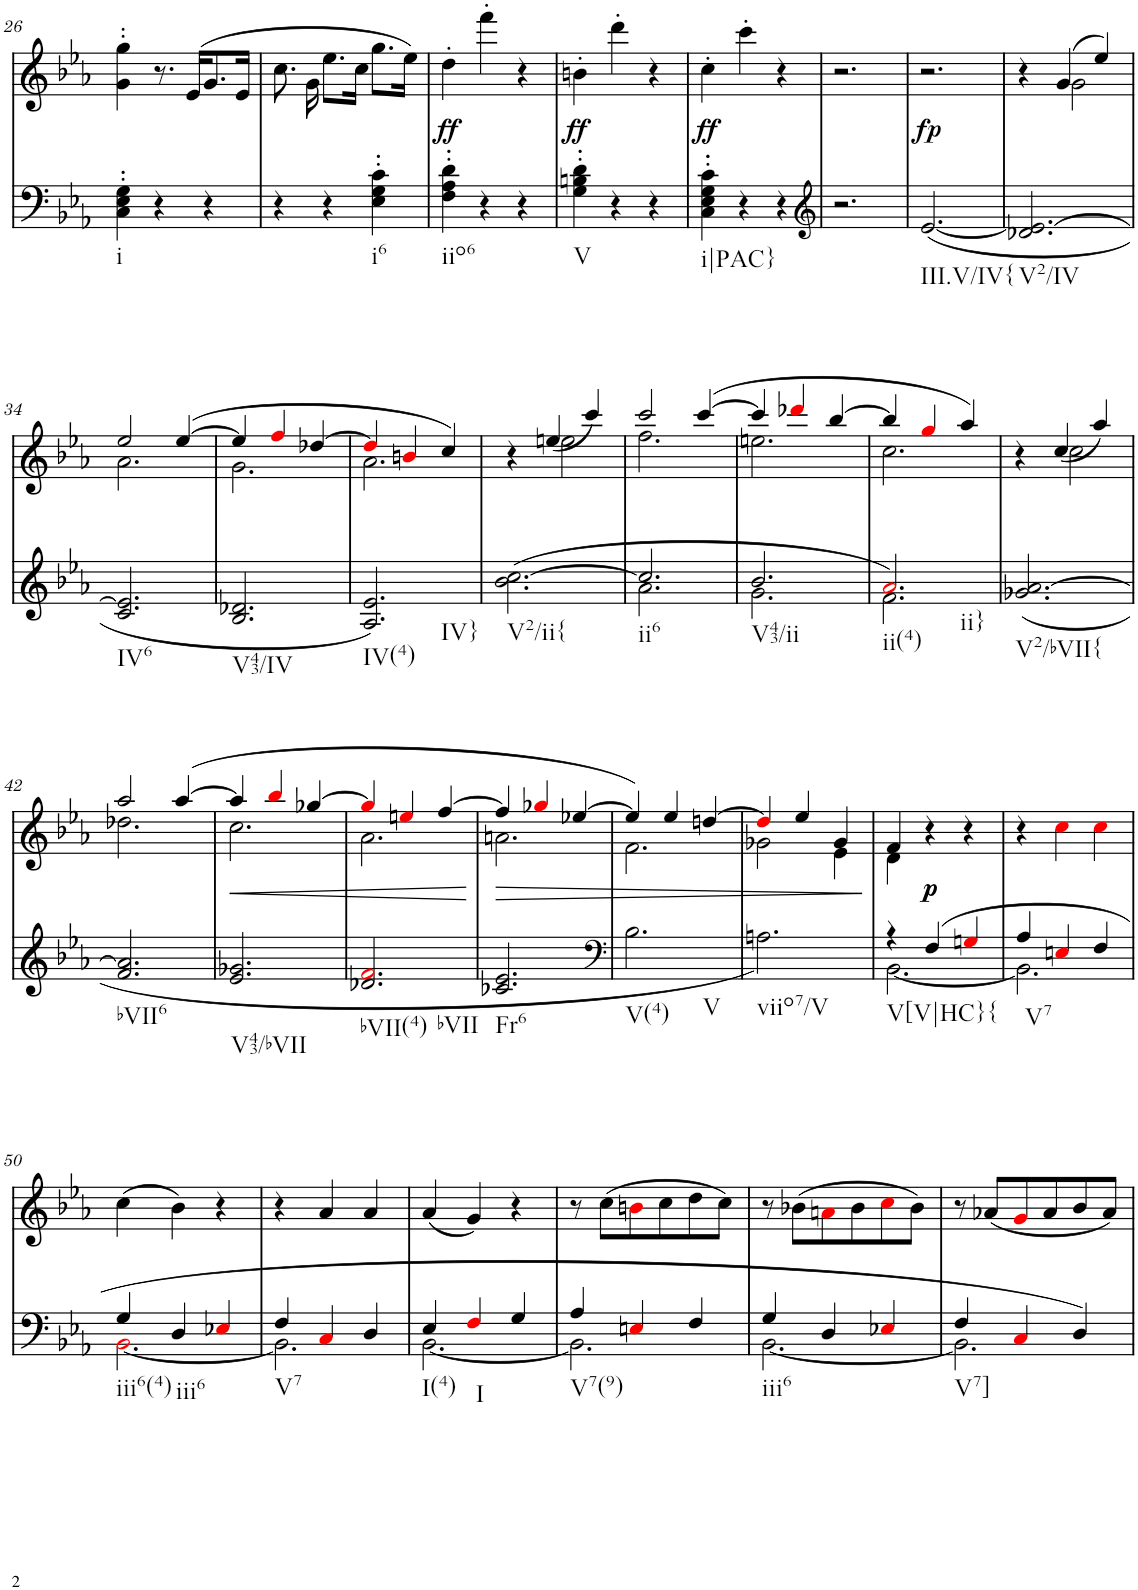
**kern	**kern	**dynam
*part2	*part1	*part1
*staff2	*staff1	*staff1
*I"piano	*I"piano	*
*I'Pno	*I'Pno	*
!!LO:PB:g=z
*clefF4	*clefG2	*
*k[b-e-a-]	*k[b-e-a-]	*
*c:	*c:	*
*M3/4	*M3/4	*
=26	=26	=26
!LO:TX:b:t=i	!	!
4C\' 4E-\' 4G\'	4g\' 4gg\'	.
4r	8.r	.
.	(16e-/KL	.
4r	8.g/	.
.	16e-/Jk	.
=27	=27	=27
4r	8.cc\	.
.	16g\	.
4r	8.ee-\L	.
.	16cc\Jk	.
!LO:TX:b:t=i6	!	!
4E-\' 4G\' 4c\'	8.gg\L	.
.	16ee-\Jk)	.
=28	=28	=28
!LO:TX:b:t=iio6	!	!
!	!	!LO:DY:b
4F\' 4A-\' 4d\'	4dd'\	ff
4r	4fff'\	.
4r	4r	.
=29	=29	=29
!LO:TX:b:t=V	!	!
!	!	!LO:DY:b
4G\' 4Bn\' 4d\'	4bn'\	ff
4r	4ddd'\	.
4r	4r	.
=30	=30	=30
!LO:TX:b:t=i|PAC}	!	!
!	!	!LO:DY:b
4C\' 4E-\' 4G\' 4c\'	4cc'\	ff
4r	4ccc'\	.
4r	4r	.
=31	=31	=31
*clefG2	*	*
2.r	2.r	.
=32	=32	=32
!LO:TX:b:t=III.V/IV{	!	!
!	!	!LO:DY:b
([2.e-/	2.r	fp
=33	=33	=33
*	*^	*
!LO:TX:b:t=V2/IV	!	!	!
2.d-X/ 2.e-/_	4r	4ryy	.
.	(4g/	2g\	.
.	4ee-/)	.	.
!!LO:LB:g=z	!!
=34	=34	=34	=34
!LO:TX:b:t=IV6	!	!	!
2.c/ 2.e-/]	2ee-/	2.a-\	.
.	([4ee-/	.	.
=35	=35	=35	=35
!LO:TX:b:t=V43/IV	!	!	!
2.B-/ 2.d-X/	4ee-/]	2.g\	.
.	4ffi/	.	.
.	[4dd-X/	.	.
=36	=36	=36	=36
!LO:TX:b:t=IV(4)	!	!	!
!LO:TX:b:t=IV}	!	!	!
2.A-/ 2.e-/)	4dd-i/]	2.a-\	.
.	4bni/	.	.
.	4cc/)	.	.
=37	=37	=37	=37
!LO:TX:b:t=V2/ii{	!	!	!
(2.b-\ [>2.cc\	4r	4ryy	.
.	2een\	(4ee/	.
.	.	4ccc/)	.
=38	=38	=38	=38
*^	*	*	*
!LO:TX:b:t=ii6	!	!	!	!
2.cc/]	2.a-\	2ccc/	2.ff\	.
.	.	([4ccc/	.	.
=39	=39	=39	=39	=39
!LO:TX:b:t=V43/ii	!	!	!	!
2.b-/	2.g\	4ccc/]	2.een\	.
.	.	4ddd-Xi/	.	.
.	.	[4bb-/	.	.
=40	=40	=40	=40	=40
!LO:TX:b:t=ii(4)	!	!	!	!
!LO:TX:b:t=ii}	!	!	!	!
2.a-i/)	2.f\	4bb-/]	2.cc\	.
.	.	4ggi/	.	.
.	.	4aa-/)	.	.
*v	*v	*	*	*
=41	=41	=41	=41
!LO:TX:b:t=V2/bVII{	!	!	!
(<2.g-X/ [2.a-/	4r	4ryy	.
.	2cc\	(4cc/	.
.	.	4aa-/)	.
!!LO:LB:g=z	!!
=42	=42	=42	=42
!LO:TX:b:t=bVII6	!	!	!
2.f/ 2.a-/]	2aa-/	2.dd-X\	.
.	([4aa-/	.	.
=43	=43	=43	=43
!LO:TX:b:t=V43/bVII	!	!	!
!	!	!	!LO:HP:b
2.e-/ 2.g-X/	4aa-/]	2.cc\	<
.	4bb-i/	.	.
.	[4gg-X/	.	.
=44	=44	=44	=44
!LO:TX:b:t=bVII(4)	!	!	!
!LO:TX:b:t=bVII	!	!	!
2.d-X/ 2.fi/	4gg-i/]	2.a-\	.
.	4eeni/	.	.
.	[4ff/	.	.
*	*v	*v	*
.	.	[
=45	=45	=45
!LO:TX:b:t=Fr6	!	!
!	!	!LO:HP:b
*	*^	*
2.c-X/ 2.e-/	4ff/]	2.an\	>
.	4gg-Xi/	.	.
.	[4ee-X/	.	.
=46	=46	=46	=46
*clefF4	*	*	*
!LO:TX:b:t=V(4)	!	!	!
!LO:TX:b:t=V	!	!	!
2.B-\	4ee-/])	2.f\	.
.	4ee-/	.	.
.	[4ddn/	.	.
=47	=47	=47	=47
!LO:TX:b:t=viio7/V	!	!	!
2.An\)	4ddi/]	2g-X\	.
.	4ee-/	.	.
.	4g-/	4e-\	.
*	*v	*v	*
.	.	]
=48	=48	=48
*^	*^	*
!LO:TX:b:t=V[V|HC}{	!	!	!	!
4r	[2.BB-\	4f/	4d\	.
!	!	!	!	!LO:DY:b
!	!	!	!	!LO:DY:n=1:b
(4F/	.	4r	2ryy	p p
4Gni/	.	4r	.	.
*	*	*v	*v	*
=49	=49	=49	=49
!LO:TX:b:t=V7	!	!	!
4A-/	2.BB-\]	4r	.
4Eni/	.	4cci\	.
4F/	.	4cci\	.
!!LO:LB:g=z
=50	=50	=50	=50
!LO:TX:b:t=iii6(4)	!	!	!
4G/	[2.BB-i\	(4cc\	.
!LO:TX:b:t=iii6	!	!	!
4D/	.	4b-\)	.
4E-Xi/	.	4r	.
=51	=51	=51	=51
!LO:TX:b:t=V7	!	!	!
4F/	2.BB-\]	4r	.
4Ci/	.	4a-/	.
4D/	.	4a-/	.
=52	=52	=52	=52
!LO:TX:b:t=I(4)	!	!	!
4E-/	[2.BB-\	(4a-/	.
!LO:TX:b:t=I	!	!	!
4Fi/	.	4g/)	.
4G/	.	4r	.
=53	=53	=53	=53
!LO:TX:b:t=V7(9)	!	!	!
4A-/	2.BB-\]	8r	.
.	.	(8cc\L	.
4Eni/	.	8bni\	.
.	.	8cc\	.
4F/	.	8dd\	.
.	.	8cc\J)	.
=54	=54	=54	=54
!LO:TX:b:t=iii6	!	!	!
4G/	[2.BB-\	8r	.
.	.	(8b-X\L	.
4D/	.	8ani\	.
.	.	8b-\	.
4E-Xi/	.	8cci\	.
.	.	8b-\J)	.
=55	=55	=55	=55
!LO:TX:b:t=V7]	!	!	!
4F/	2.BB-\]	8r	.
.	.	(8a-X/L	.
4Ci/	.	8gi/	.
.	.	8a-/	.
4D/)	.	8b-/	.
.	.	8a-/J)	.
*v	*v	*	*
=	=	=
*-	*-	*-
